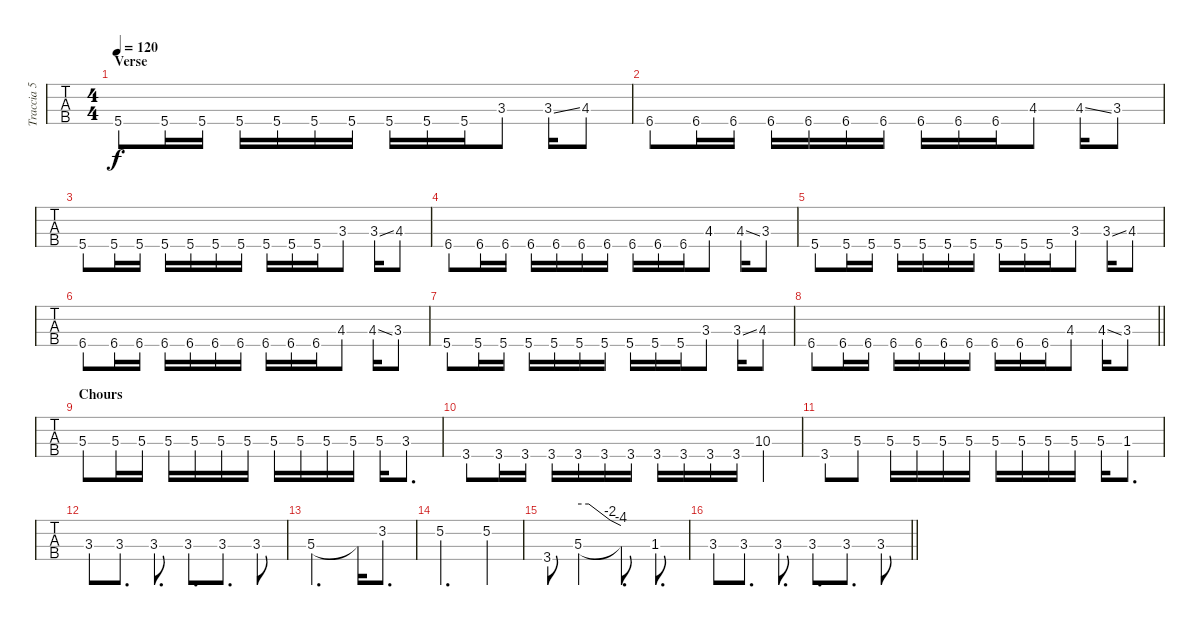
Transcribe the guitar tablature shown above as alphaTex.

\track ("Traccia 5" "Traccia 5") {instrument electricbassfinger}
\staff {tabs}
\tuning (Gb2 Db2 Ab1 Eb1) {hide}
\ts (4 4)
\section ("" "Verse")
\tempo 120
\clef f4
\ks c
5.4.8{dy f} 5.4.16 5.4.16 5.4.16 5.4.16 5.4.16 5.4.16 5.4.16 5.4.16 5.4.16 3.3.8 3.3{ss}.16 4.3.8 |
6.4.8 6.4.16 6.4.16 6.4.16 6.4.16 6.4.16 6.4.16 6.4.16 6.4.16 6.4.16 4.3.8 4.3{ss}.16 3.3.8 |
5.4.8 5.4.16 5.4.16 5.4.16 5.4.16 5.4.16 5.4.16 5.4.16 5.4.16 5.4.16 3.3.8 3.3{ss}.16 4.3.8 |
6.4.8 6.4.16 6.4.16 6.4.16 6.4.16 6.4.16 6.4.16 6.4.16 6.4.16 6.4.16 4.3.8 4.3{ss}.16 3.3.8 |
5.4.8 5.4.16 5.4.16 5.4.16 5.4.16 5.4.16 5.4.16 5.4.16 5.4.16 5.4.16 3.3.8 3.3{ss}.16 4.3.8 |
6.4.8 6.4.16 6.4.16 6.4.16 6.4.16 6.4.16 6.4.16 6.4.16 6.4.16 6.4.16 4.3.8 4.3{ss}.16 3.3.8 |
5.4.8 5.4.16 5.4.16 5.4.16 5.4.16 5.4.16 5.4.16 5.4.16 5.4.16 5.4.16 3.3.8 3.3{ss}.16 4.3.8 |
\barLineRight lightlight
6.4.8 6.4.16 6.4.16 6.4.16 6.4.16 6.4.16 6.4.16 6.4.16 6.4.16 6.4.16 4.3.8 4.3{ss}.16 3.3.8 |
\section ("" "Chours")
5.3.8 5.3.16 5.3.16 5.3.16 5.3.16 5.3.16 5.3.16 5.3.16 5.3.16 5.3.16 5.3.16 5.3.16 3.3.8{d} |
3.4.8 3.4.16 3.4.16 3.4.16 3.4.16 3.4.16 3.4.16 3.4.16 3.4.16 3.4.16 3.4.16 10.3.4 |
3.4.8 5.3.8 5.3.16 5.3.16 5.3.16 5.3.16 5.3.16 5.3.16 5.3.16 5.3.16 5.3.16 1.3.8{d} |
3.3.8 3.3.8{d} 3.3.8{d} 3.3.8{d} 3.3.8{d} 3.3.8 |
5.3.2{d} 5.3{t}.16 3.2.8{d} |
5.2.2{d} 5.2.4 |
3.4.8 5.3.2{tbe (custom default 0 0 15 0 45 -8 60 -16)} 5.3{t}.8{d} 1.3.8{d} |
\barLineRight lightlight
3.3.8 3.3.8{d} 3.3.8{d} 3.3.8{d} 3.3.8{d} 3.3.8
